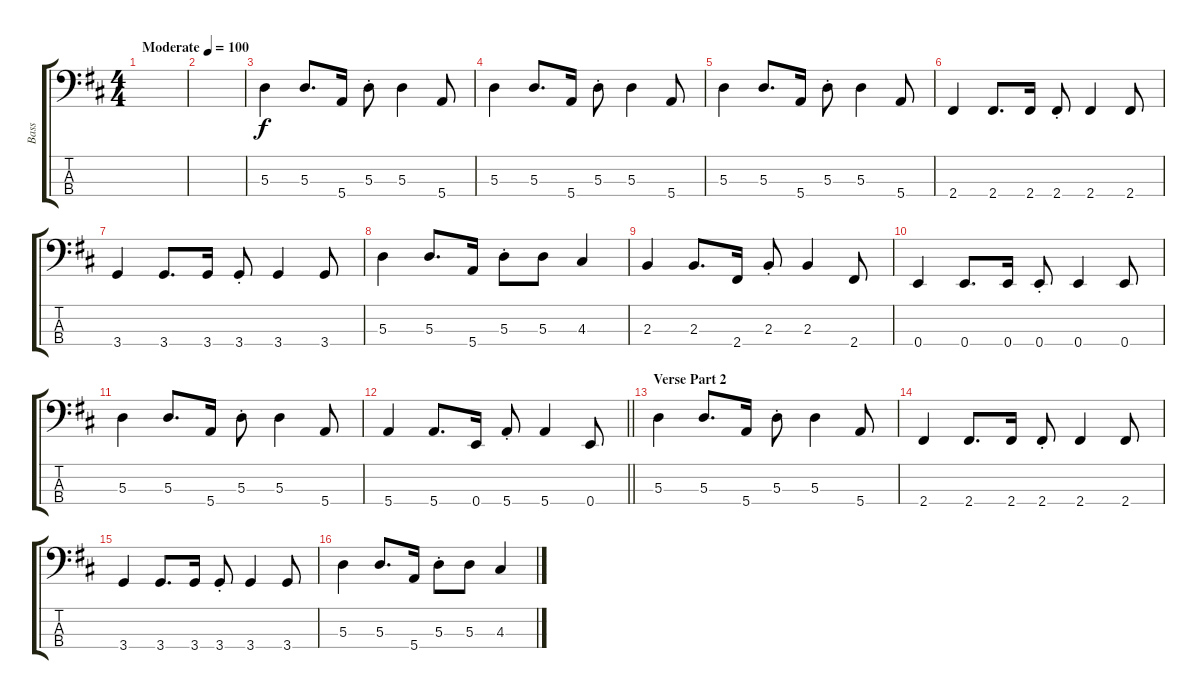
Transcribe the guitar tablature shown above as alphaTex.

\track ("Bass" "Bass") {instrument electricbasspick}
\staff {score tabs}
\tuning (G2 D2 A1 E1) {hide}
\ts (4 4)
\tempo (100 "Moderate")
\clef f4
\ks d
|
|
5.3.4 5.3.8{d} 5.4.16 5.3{st}.8 5.3.4 5.4.8 |
5.3.4 5.3.8{d} 5.4.16 5.3{st}.8 5.3.4 5.4.8 |
5.3.4 5.3.8{d} 5.4.16 5.3{st}.8 5.3.4 5.4.8 |
2.4.4 2.4.8{d} 2.4.16 2.4{st}.8 2.4.4 2.4.8 |
3.4.4 3.4.8{d} 3.4.16 3.4{st}.8 3.4.4 3.4.8 |
5.3.4 5.3.8{d} 5.4.16 5.3{st}.8 5.3.8 4.3.4 |
2.3.4 2.3.8{d} 2.4.16 2.3{st}.8 2.3.4 2.4.8 |
0.4.4 0.4.8{d} 0.4.16 0.4{st}.8 0.4.4 0.4.8 |
5.3.4 5.3.8{d} 5.4.16 5.3{st}.8 5.3.4 5.4.8 |
\barLineRight lightlight
5.4.4 5.4.8{d} 0.4.16 5.4{st}.8 5.4.4 0.4.8 |
\section ("" "Verse Part 2")
5.3.4 5.3.8{d} 5.4.16 5.3{st}.8 5.3.4 5.4.8 |
2.4.4 2.4.8{d} 2.4.16 2.4{st}.8 2.4.4 2.4.8 |
3.4.4 3.4.8{d} 3.4.16 3.4{st}.8 3.4.4 3.4.8 |
5.3.4 5.3.8{d} 5.4.16 5.3{st}.8 5.3.8 4.3.4
